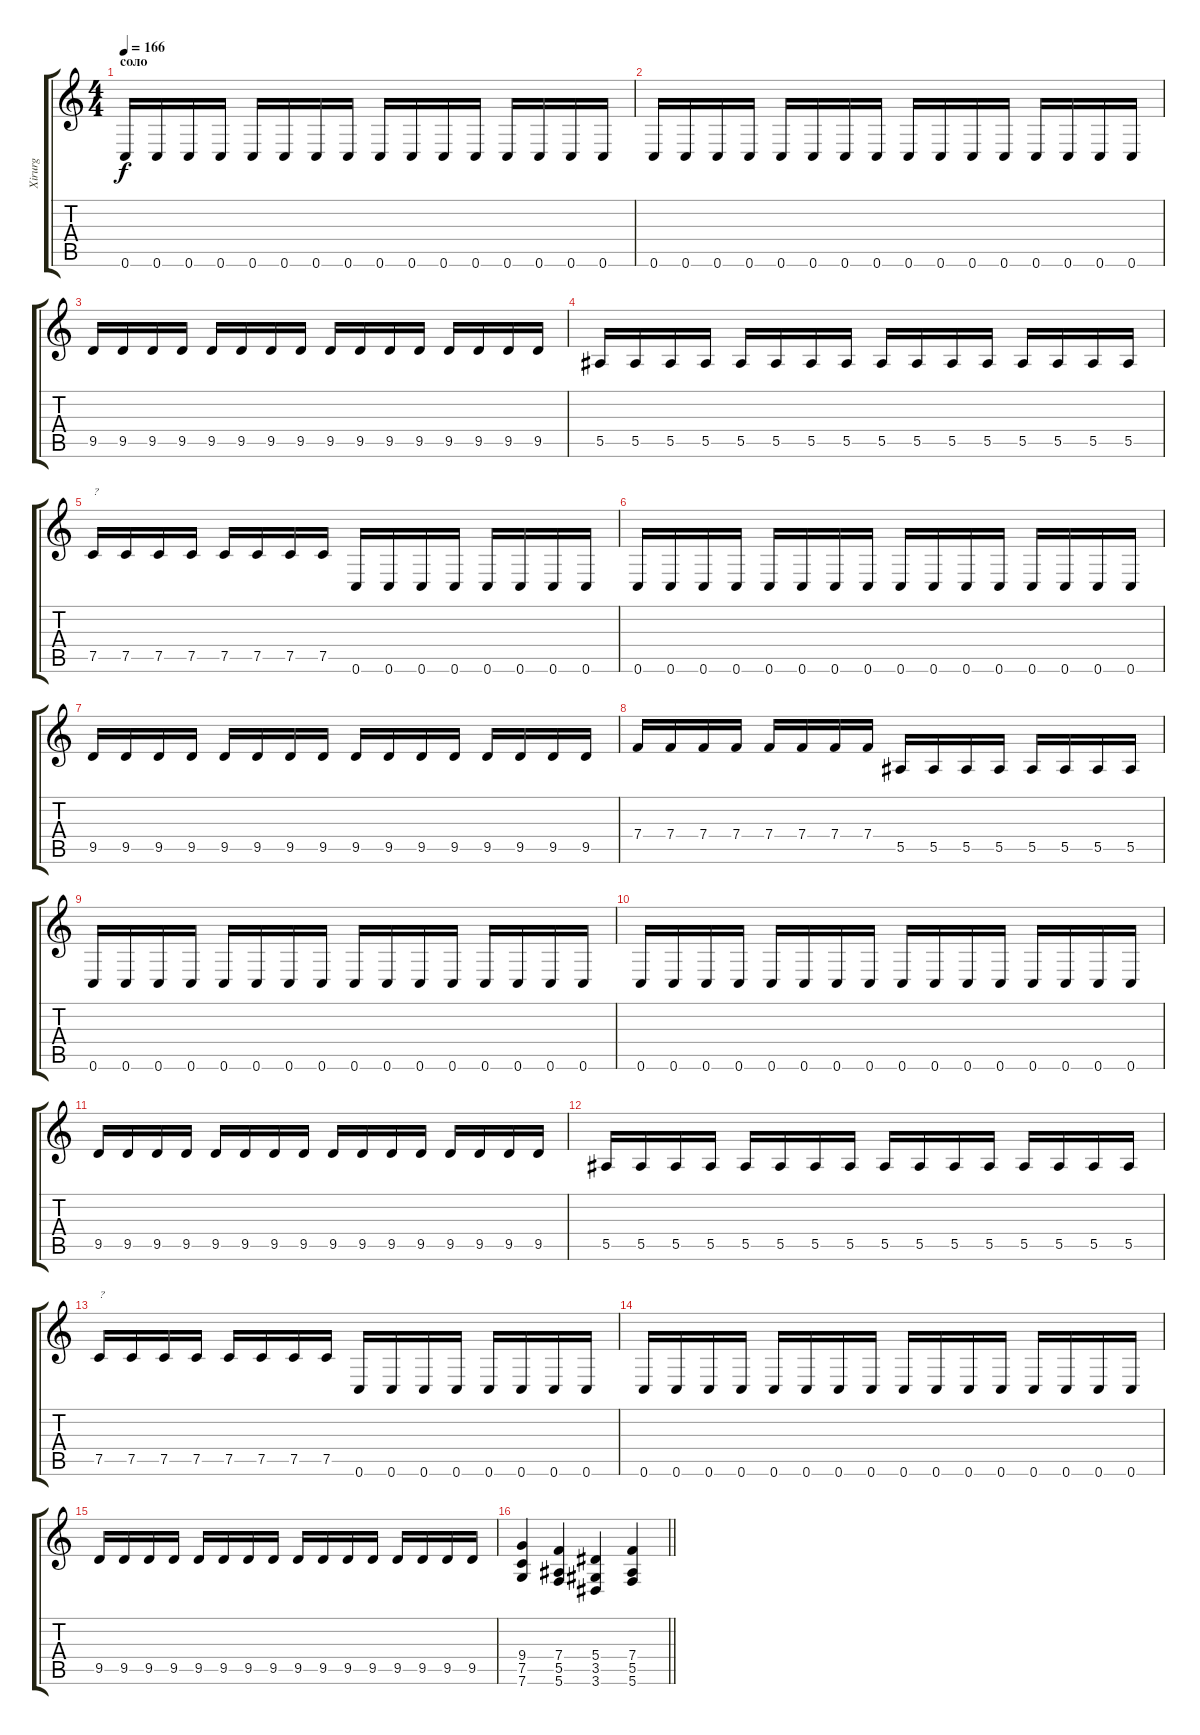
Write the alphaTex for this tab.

\track ("Xirurg" "Xirurg") {instrument distortionguitar}
\staff {score tabs}
\tuning (C4 G3 Eb3 Bb2 F2 C2) {hide}
\ts (4 4)
\section ("" "соло")
\tempo 166
\clef g2
\ks c
0.6.16{dy f} 0.6.16 0.6.16 0.6.16 0.6.16 0.6.16 0.6.16 0.6.16 0.6.16 0.6.16 0.6.16 0.6.16 0.6.16 0.6.16 0.6.16 0.6.16 |
0.6.16 0.6.16 0.6.16 0.6.16 0.6.16 0.6.16 0.6.16 0.6.16 0.6.16 0.6.16 0.6.16 0.6.16 0.6.16 0.6.16 0.6.16 0.6.16 |
9.5.16 9.5.16 9.5.16 9.5.16 9.5.16 9.5.16 9.5.16 9.5.16 9.5.16 9.5.16 9.5.16 9.5.16 9.5.16 9.5.16 9.5.16 9.5.16 |
5.5.16 5.5.16 5.5.16 5.5.16 5.5.16 5.5.16 5.5.16 5.5.16 5.5.16 5.5.16 5.5.16 5.5.16 5.5.16 5.5.16 5.5.16 5.5.16 |
7.5.16{txt "?"} 7.5.16 7.5.16 7.5.16 7.5.16 7.5.16 7.5.16 7.5.16 0.6.16 0.6.16 0.6.16 0.6.16 0.6.16 0.6.16 0.6.16 0.6.16 |
0.6.16 0.6.16 0.6.16 0.6.16 0.6.16 0.6.16 0.6.16 0.6.16 0.6.16 0.6.16 0.6.16 0.6.16 0.6.16 0.6.16 0.6.16 0.6.16 |
9.5.16 9.5.16 9.5.16 9.5.16 9.5.16 9.5.16 9.5.16 9.5.16 9.5.16 9.5.16 9.5.16 9.5.16 9.5.16 9.5.16 9.5.16 9.5.16 |
7.4.16 7.4.16 7.4.16 7.4.16 7.4.16 7.4.16 7.4.16 7.4.16 5.5.16 5.5.16 5.5.16 5.5.16 5.5.16 5.5.16 5.5.16 5.5.16 |
0.6.16 0.6.16 0.6.16 0.6.16 0.6.16 0.6.16 0.6.16 0.6.16 0.6.16 0.6.16 0.6.16 0.6.16 0.6.16 0.6.16 0.6.16 0.6.16 |
0.6.16 0.6.16 0.6.16 0.6.16 0.6.16 0.6.16 0.6.16 0.6.16 0.6.16 0.6.16 0.6.16 0.6.16 0.6.16 0.6.16 0.6.16 0.6.16 |
9.5.16 9.5.16 9.5.16 9.5.16 9.5.16 9.5.16 9.5.16 9.5.16 9.5.16 9.5.16 9.5.16 9.5.16 9.5.16 9.5.16 9.5.16 9.5.16 |
5.5.16 5.5.16 5.5.16 5.5.16 5.5.16 5.5.16 5.5.16 5.5.16 5.5.16 5.5.16 5.5.16 5.5.16 5.5.16 5.5.16 5.5.16 5.5.16 |
7.5.16{txt "?"} 7.5.16 7.5.16 7.5.16 7.5.16 7.5.16 7.5.16 7.5.16 0.6.16 0.6.16 0.6.16 0.6.16 0.6.16 0.6.16 0.6.16 0.6.16 |
0.6.16 0.6.16 0.6.16 0.6.16 0.6.16 0.6.16 0.6.16 0.6.16 0.6.16 0.6.16 0.6.16 0.6.16 0.6.16 0.6.16 0.6.16 0.6.16 |
9.5.16 9.5.16 9.5.16 9.5.16 9.5.16 9.5.16 9.5.16 9.5.16 9.5.16 9.5.16 9.5.16 9.5.16 9.5.16 9.5.16 9.5.16 9.5.16 |
\barLineRight lightlight
(9.4 7.5 7.6).4 (7.4 5.5 5.6).4 (5.4 3.5 3.6).4 (7.4 5.5 5.6).4
